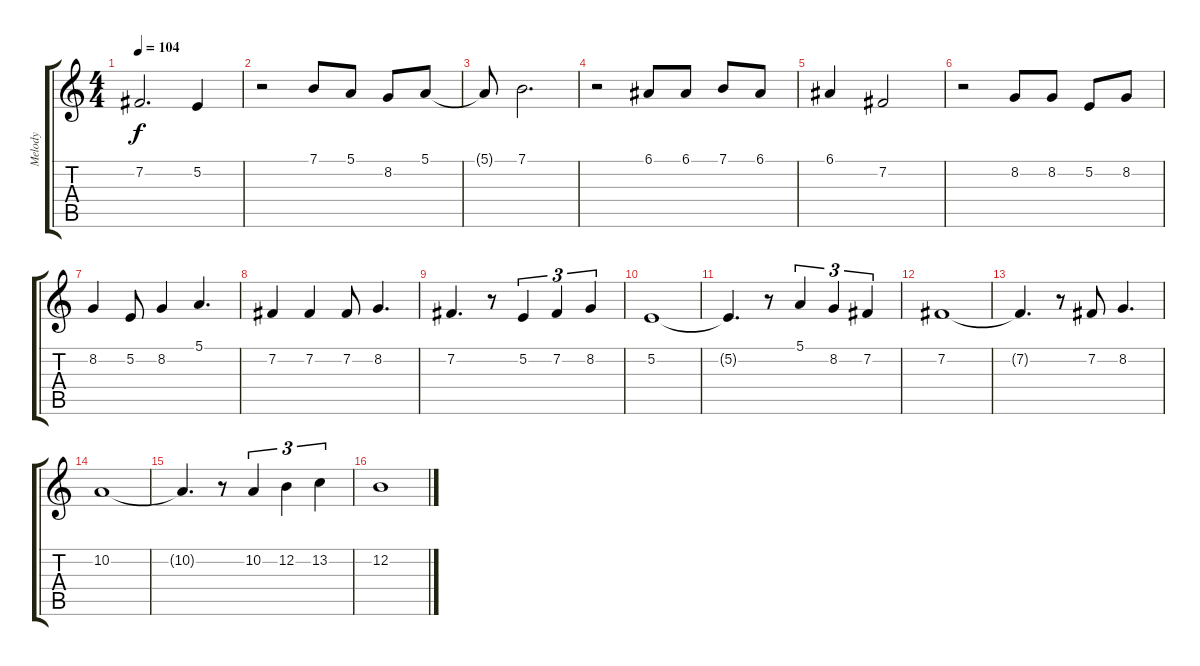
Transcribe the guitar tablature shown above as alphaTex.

\track ("Melody" "Melody") {instrument altosax}
\staff {score tabs}
\tuning (E4 B3 G3 D3 A2 E2) {hide}
\ts (4 4)
\tempo 104
\clef g2
\ks c
7.2.2{d dy f} 5.2.4 |
r.2 7.1.8 5.1.8 8.2.8 5.1.8 |
5.1{t}.8 7.1.2{d} |
r.2 6.1.8 6.1.8 7.1.8 6.1.8 |
6.1.4 7.2.2 |
r.2 8.2.8 8.2.8 5.2.8 8.2.8 |
8.2.4 5.2.8 8.2.4 5.1.4{d} |
7.2.4 7.2.4 7.2.8 8.2.4{d} |
7.2.4{d} r.8 5.2.4{tu (3 2)} 7.2.4{tu (3 2)} 8.2.4{tu (3 2)} |
5.2.1 |
5.2{t}.4{d} r.8 5.1.4{tu (3 2)} 8.2.4{tu (3 2)} 7.2.4{tu (3 2)} |
7.2.1 |
7.2{t}.4{d} r.8 7.2.8 8.2.4{d} |
10.2.1 |
10.2{t}.4{d} r.8 10.2.4{tu (3 2)} 12.2.4{tu (3 2)} 13.2.4{tu (3 2)} |
12.2.1
